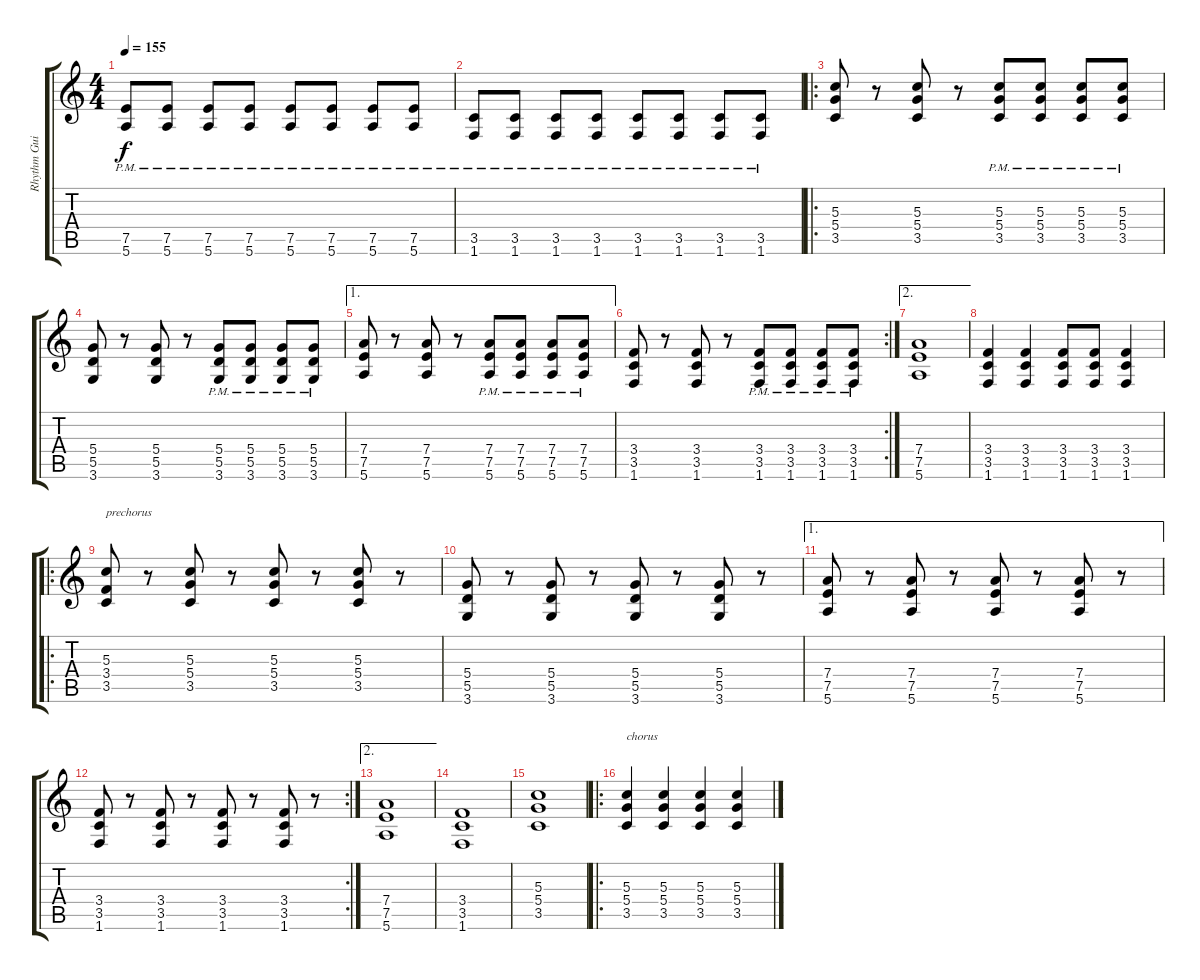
\track ("Rhythm Guitar" "Rhythm Gui") {instrument distortionguitar}
\staff {score tabs}
\tuning (E4 B3 G3 D3 A2 E2) {hide}
\ts (4 4)
\tempo 155
\clef g2
\ks c
(7.5{pm} 5.6{pm}).8{dy f} (7.5{pm} 5.6{pm}).8 (7.5{pm} 5.6{pm}).8 (7.5{pm} 5.6{pm}).8 (7.5{pm} 5.6{pm}).8 (7.5{pm} 5.6{pm}).8 (7.5{pm} 5.6{pm}).8 (7.5{pm} 5.6{pm}).8 |
(3.5{pm} 1.6{pm}).8 (3.5{pm} 1.6{pm}).8 (3.5{pm} 1.6{pm}).8 (3.5{pm} 1.6{pm}).8 (3.5{pm} 1.6{pm}).8 (3.5{pm} 1.6{pm}).8 (3.5{pm} 1.6{pm}).8 (3.5{pm} 1.6{pm}).8 |
\ro
(5.3 5.4 3.5).8 r.8 (5.3 5.4 3.5).8 r.8 (5.3{pm} 5.4{pm} 3.5{pm}).8 (5.3{pm} 5.4{pm} 3.5{pm}).8 (5.3{pm} 5.4{pm} 3.5{pm}).8 (5.3{pm} 5.4{pm} 3.5{pm}).8 |
(5.4 5.5 3.6).8 r.8 (5.4 5.5 3.6).8 r.8 (5.4{pm} 5.5{pm} 3.6{pm}).8 (5.4{pm} 5.5{pm} 3.6{pm}).8 (5.4{pm} 5.5{pm} 3.6{pm}).8 (5.4{pm} 5.5{pm} 3.6{pm}).8 |
\ae 1
(7.4 7.5 5.6).8 r.8 (7.4 7.5 5.6).8 r.8 (7.4{pm} 7.5{pm} 5.6{pm}).8 (7.4{pm} 7.5{pm} 5.6{pm}).8 (7.4{pm} 7.5{pm} 5.6{pm}).8 (7.4{pm} 7.5{pm} 5.6{pm}).8 |
\rc 2
(3.4 3.5 1.6).8 r.8 (3.4 3.5 1.6).8 r.8 (3.4{pm} 3.5{pm} 1.6{pm}).8 (3.4{pm} 3.5{pm} 1.6{pm}).8 (3.4{pm} 3.5{pm} 1.6{pm}).8 (3.4{pm} 3.5{pm} 1.6{pm}).8 |
\ae 2
(7.4 7.5 5.6).1 |
(3.4 3.5 1.6).4 (3.4 3.5 1.6).4 (3.4 3.5 1.6).8 (3.4 3.5 1.6).8 (3.4 3.5 1.6).4 |
\ro
(5.3 3.4 3.5).8{txt "prechorus"} r.8 (5.3 5.4 3.5).8 r.8 (5.3 5.4 3.5).8 r.8 (5.3 5.4 3.5).8 r.8 |
(5.4 5.5 3.6).8 r.8 (5.4 5.5 3.6).8 r.8 (5.4 5.5 3.6).8 r.8 (5.4 5.5 3.6).8 r.8 |
\ae 1
(7.4 7.5 5.6).8 r.8 (7.4 7.5 5.6).8 r.8 (7.4 7.5 5.6).8 r.8 (7.4 7.5 5.6).8 r.8 |
\rc 2
(3.4 3.5 1.6).8 r.8 (3.4 3.5 1.6).8 r.8 (3.4 3.5 1.6).8 r.8 (3.4 3.5 1.6).8 r.8 |
\ae 2
(7.4 7.5 5.6).1 |
(3.4 3.5 1.6).1 |
(5.3 5.4 3.5).1 |
\ro
(5.3 5.4 3.5).4{txt "chorus"} (5.3 5.4 3.5).4 (5.3 5.4 3.5).4 (5.3 5.4 3.5).4
